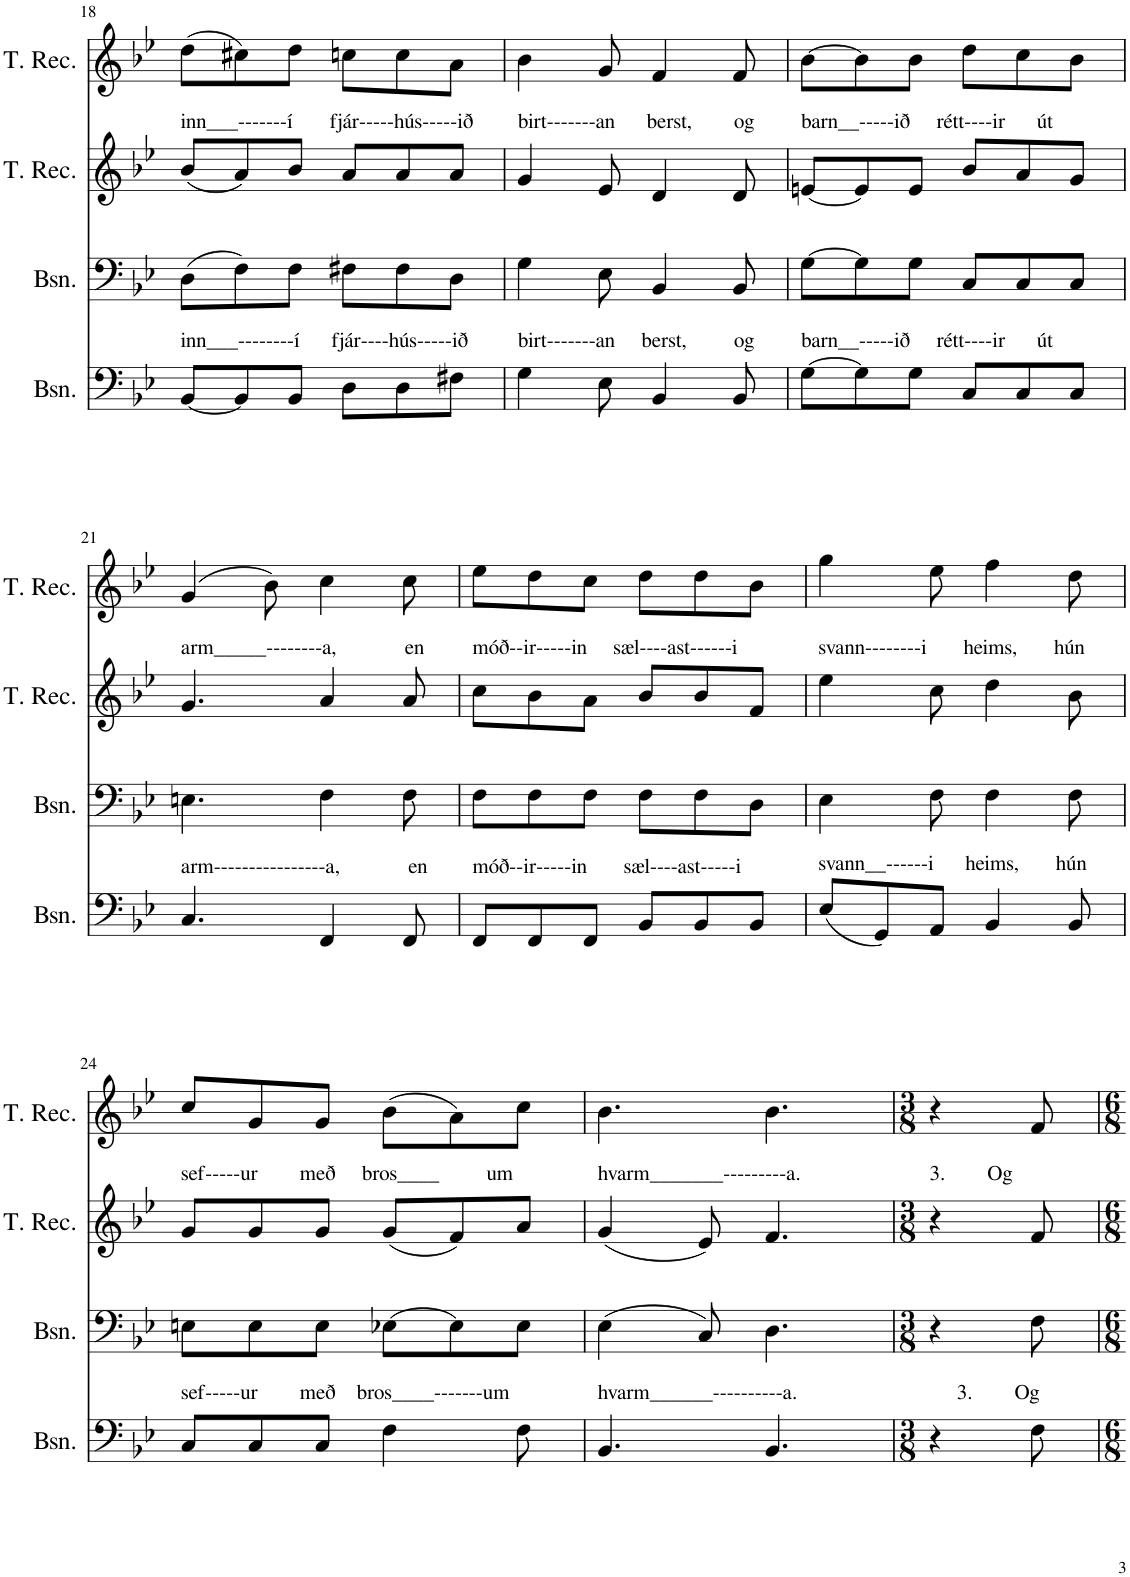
**kern	**kern	**kern	**kern
*part4	*part3	*part2	*part1
*staff4	*staff3	*staff2	*staff1
*I"Bassoon	*I"Bassoon	*I"Tenor Recorder	*I"Tenor Recorder
*I'Bsn.	*I'Bsn.	*I'T. Rec.	*I'T. Rec.
!!LO:PB:g=z
*clefF4	*clefF4	*clefG2	*clefG2
*k[b-e-]	*k[b-e-]	*k[b-e-]	*k[b-e-]
*M6/8	*M6/8	*M6/8	*M6/8
=18	=18	=18	=18
!	!	!LO:TX:a:t=inn___-------í       fjár-----hús-----ið	!
!LO:TX:a:t=inn___--------í      fjár----hús-----ið	!	!	!
[8BB-/L	(8D\L	(8b-/L	(8dd\L
8BB-/]	8F\)	8a/)	8cc#X\)
8BB-/J	8F\J	8b-/J	8dd\J
8D\L	8F#X\L	8a/L	8ccn\L
8D\	8F#\	8a/	8cc\
8F#X\J	8D\J	8a/J	8a\J
=19	=19	=19	=19
!	!	!LO:TX:a:t=birt-------an      berst,        og	!
!LO:TX:a:t=birt-------an     berst,         og	!	!	!
4G\	4G\	4g/	4b-\
8E-\	8E-\	8e-/	8g/
4BB-/	4BB-/	4d/	4f/
8BB-/	8BB-/	8d/	8f/
=20	=20	=20	=20
!	!	!LO:TX:a:t=barn__-----ið     rétt----ir      út	!
!LO:TX:a:t=barn__-----ið     rétt----ir      út	!	!	!
[8G\L	[8G\L	[8en/L	[8b-\L
8G\]	8G\]	8e/]	8b-\]
8G\J	8G\J	8e/J	8b-\J
8C/L	8C/L	8b-/L	8dd\L
8C/	8C/	8a/	8cc\
8C/J	8C/J	8g/J	8b-\J
!!LO:LB:g=z
=21	=21	=21	=21
!	!	!LO:TX:a:t=arm_____--------a,             en	!
!LO:TX:a:t=arm----------------a,             en	!	!	!
4.C/	4.En\	4.g/	(4g/
.	.	.	8b-\)
4FF/	4F\	4a/	4cc\
8FF/	8F\	8a/	8cc\
=22	=22	=22	=22
!	!	!LO:TX:a:t=móð--ir-----in     sæl----ast------i	!
!LO:TX:a:t=móð--ir-----in       sæl----ast-----i	!	!	!
8FF/L	8F\L	8cc\L	8ee-\L
8FF/	8F\	8b-\	8dd\
8FF/J	8F\J	8a\J	8cc\J
8BB-/L	8F\L	8b-/L	8dd\L
8BB-/	8F\	8b-/	8dd\
8BB-/J	8D\J	8f/J	8b-\J
=23	=23	=23	=23
!	!	!LO:TX:a:t=svann--------i       heims,       hún	!
!LO:TX:a:t=svann__------i      heims,       hún	!	!	!
(8E-/L	4E-\	4ee-\	4gg\
8GG/)	.	.	.
8AA/J	8F\	8cc\	8ee-\
4BB-/	4F\	4dd\	4ff\
8BB-/	8F\	8b-\	8dd\
!!LO:LB:g=z
=24	=24	=24	=24
!	!	!LO:TX:a:t=sef-----ur        með     bros____         um	!
!LO:TX:a:t=sef-----ur        með    bros____-------um	!	!	!
8C/L	8En\L	8g/L	8cc/L
8C/	8E\	8g/	8g/
8C/J	8E\J	8g/J	8g/J
4F\	[8E-X\L	(8g/L	(8b-\L
.	8E-\]	8f/)	8a\)
8F\	8E-\J	8a/J	8cc\J
=25	=25	=25	=25
!	!	!LO:TX:a:t=hvarm_______---------a.	!
!LO:TX:a:t=hvarm______----------a.	!	!	!
4.BB-/	(4E-\	(4g/	4.b-\
.	8C/)	8e-/)	.
4.BB-/	4.D\	4.f/	4.b-\
=26	=26	=26	=26
*M3/8	*M3/8	*M3/8	*M3/8
!	!	!LO:TX:a:t=3.        Og	!
!LO:TX:a:t=3.        Og	!	!	!
4r	4r	4r	4r
8F\	8F\	8f/	8f/
=	=	=	=
*-	*-	*-	*-
